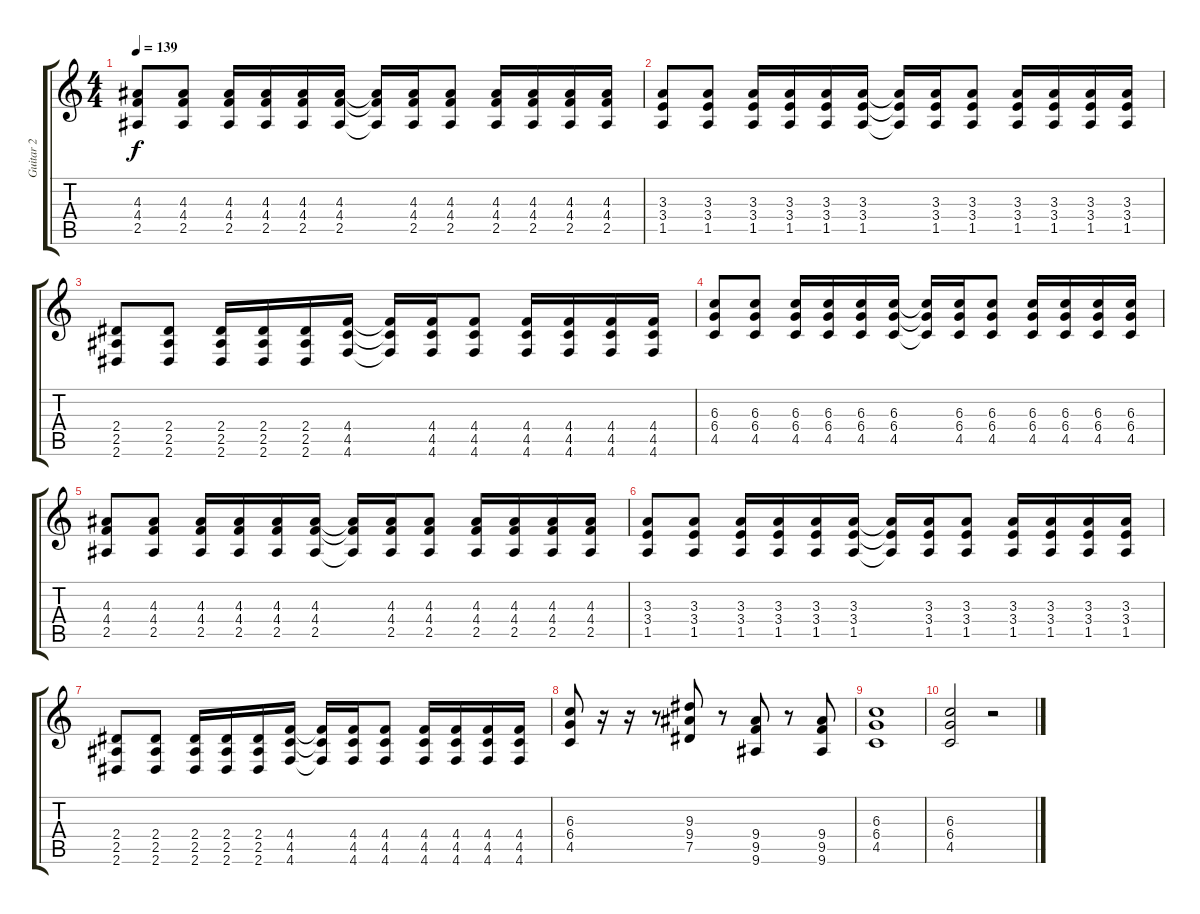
\track ("Guitar 2" "Guitar 2") {instrument distortionguitar}
\staff {score tabs}
\tuning (Eb4 Bb3 Gb3 Db3 Ab2 Db2) {hide}
\ts (4 4)
\tempo 139
\clef g2
\ks c
(4.3 4.4 2.5).8{dy f} (4.3 4.4 2.5).8 (4.3 4.4 2.5).16 (4.3 4.4 2.5).16 (4.3 4.4 2.5).16 (4.3 4.4 2.5).16 (4.3{t} 4.4{t} 2.5{t}).16 (4.3 4.4 2.5).16 (4.3 4.4 2.5).8 (4.3 4.4 2.5).16 (4.3 4.4 2.5).16 (4.3 4.4 2.5).16 (4.3 4.4 2.5).16 |
(3.3 3.4 1.5).8 (3.3 3.4 1.5).8 (3.3 3.4 1.5).16 (3.3 3.4 1.5).16 (3.3 3.4 1.5).16 (3.3 3.4 1.5).16 (3.3{t} 3.4{t} 1.5{t}).16 (3.3 3.4 1.5).16 (3.3 3.4 1.5).8 (3.3 3.4 1.5).16 (3.3 3.4 1.5).16 (3.3 3.4 1.5).16 (3.3 3.4 1.5).16 |
(2.4 2.5 2.6).8 (2.4 2.5 2.6).8 (2.4 2.5 2.6).16 (2.4 2.5 2.6).16 (2.4 2.5 2.6).16 (4.4 4.5 4.6).16 (4.4{t} 4.5{t} 4.6{t}).16 (4.4 4.5 4.6).16 (4.4 4.5 4.6).8 (4.4 4.5 4.6).16 (4.4 4.5 4.6).16 (4.4 4.5 4.6).16 (4.4 4.5 4.6).16 |
(6.3 6.4 4.5).8 (6.3 6.4 4.5).8 (6.3 6.4 4.5).16 (6.3 6.4 4.5).16 (6.3 6.4 4.5).16 (6.3 6.4 4.5).16 (6.3{t} 6.4{t} 4.5{t}).16 (6.3 6.4 4.5).16 (6.3 6.4 4.5).8 (6.3 6.4 4.5).16 (6.3 6.4 4.5).16 (6.3 6.4 4.5).16 (6.3 6.4 4.5).16 |
(4.3 4.4 2.5).8 (4.3 4.4 2.5).8 (4.3 4.4 2.5).16 (4.3 4.4 2.5).16 (4.3 4.4 2.5).16 (4.3 4.4 2.5).16 (4.3{t} 4.4{t} 2.5{t}).16 (4.3 4.4 2.5).16 (4.3 4.4 2.5).8 (4.3 4.4 2.5).16 (4.3 4.4 2.5).16 (4.3 4.4 2.5).16 (4.3 4.4 2.5).16 |
(3.3 3.4 1.5).8 (3.3 3.4 1.5).8 (3.3 3.4 1.5).16 (3.3 3.4 1.5).16 (3.3 3.4 1.5).16 (3.3 3.4 1.5).16 (3.3{t} 3.4{t} 1.5{t}).16 (3.3 3.4 1.5).16 (3.3 3.4 1.5).8 (3.3 3.4 1.5).16 (3.3 3.4 1.5).16 (3.3 3.4 1.5).16 (3.3 3.4 1.5).16 |
(2.4 2.5 2.6).8 (2.4 2.5 2.6).8 (2.4 2.5 2.6).16 (2.4 2.5 2.6).16 (2.4 2.5 2.6).16 (4.4 4.5 4.6).16 (4.4{t} 4.5{t} 4.6{t}).16 (4.4 4.5 4.6).16 (4.4 4.5 4.6).8 (4.4 4.5 4.6).16 (4.4 4.5 4.6).16 (4.4 4.5 4.6).16 (4.4 4.5 4.6).16 |
(6.3 6.4 4.5).8 r.16 r.16 r.8 (9.3 9.4 7.5).8 r.8 (9.4 9.5 9.6).8 r.8 (9.4 9.5 9.6).8 |
(6.3 6.4 4.5).1 |
(6.3 6.4 4.5).2 r.2
